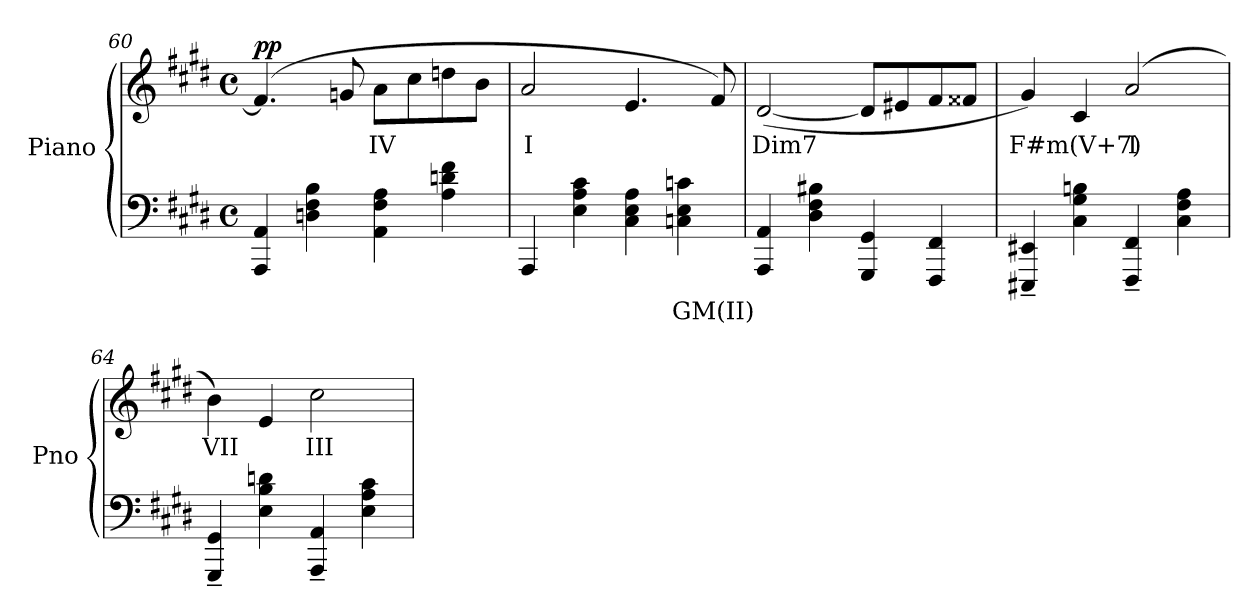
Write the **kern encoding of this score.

**kern	**text	**kern	**text	**dynam
*part1	*part1	*part1	*part1	*part1
*staff2	*staff2	*staff1	*staff1	*staff1/2
*I"Piano	*	*	*	*
*I'Pno	*	*	*	*
*clefF4	*	*clefG2	*	*
*k[f#c#g#d#]	*	*k[f#c#g#d#]	*	*
*M4/4	*	*M4/4	*	*
*met(c)	*	*met(c)	*	*
=60	=60	=60	=60	=60
!	!	!	!	!LO:DY:b
4AAA/ 4AA/	.	(>4.f#/]	.	pp
4Dn\ 4F#\ 4B\	.	.	.	.
.	.	8gn/	.	.
!	!	!	!LO:LY:b	!
4AA\ 4F#\ 4A\	.	8a\L	IV	.
.	.	8cc#\	.	.
4A\ 4dn\ 4f#\	.	8ddn\	.	.
.	.	8b\J	.	.
=61	=61	=61	=61	=61
!	!	!	!LO:LY:b	!
4AAA/	.	2a/	I	.
4E\ 4A\ 4c#\	.	.	.	.
4C#\ 4E\ 4A\	.	4.e/	.	.
!	!LO:LY:b	!	!	!
4Cn\ 4E\ 4cn\	GM(II)	.	.	.
.	.	8f#/)	.	.
=62	=62	=62	=62	=62
!	!	!	!LO:LY:b	!
4AAA/ 4AA/	.	(<[2d#/	Dim7	.
4D#\ 4F#\ 4B#X\	.	.	.	.
4GGG#/ 4GG#/	.	8d#/L]	.	.
.	.	8e#X/	.	.
4FFF#/ 4FF#/	.	8f#/	.	.
.	.	8f##X/J	.	.
!!LO:PB:g=z
=63	=63	=63	=63	=63
!	!	!	!LO:LY:b	!
4EEE#X/~ 4EE#X/~	.	4g#/)	F#m(V+7)	.
4C#\ 4G#\ 4Bn\	.	4c#/	.	.
!	!	!	!LO:LY:b	!
4FFF#/~ 4FF#/~	.	(<2a/	I	.
4C#\ 4F#\ 4A\	.	.	.	.
!!LO:LB:g=z
=64	=64	=64	=64	=64
!	!	!	!LO:LY:b	!
4GGG#/~ 4GG#/~	.	4b\)	VII	.
4E\ 4B\ 4dn\	.	4e/	.	.
!	!	!	!LO:LY:b	!
4AAA/~ 4AA/~	.	2cc#\	III	.
4E\ 4A\ 4c#\	.	.	.	.
=	=	=	=	=
*-	*-	*-	*-	*-
